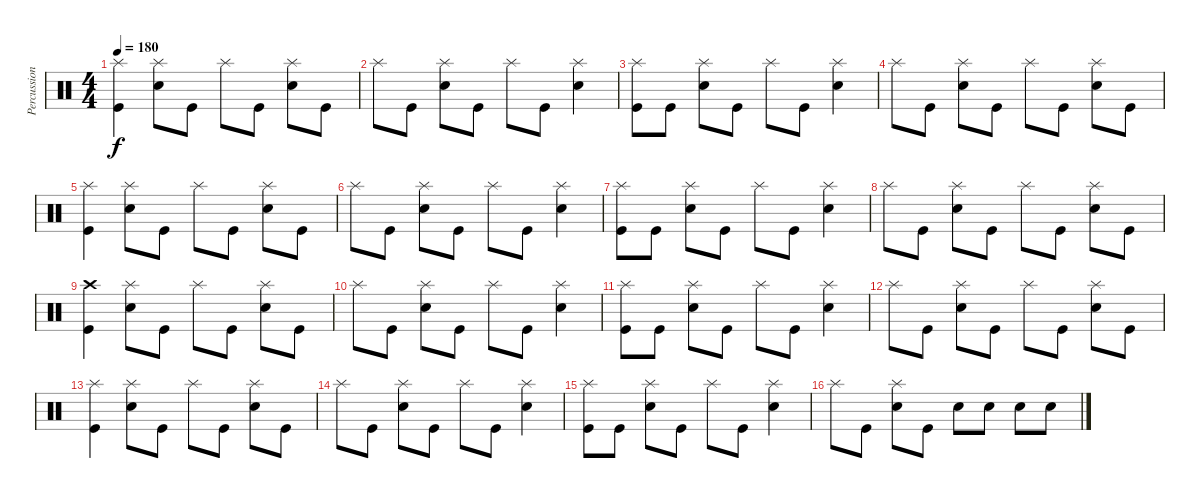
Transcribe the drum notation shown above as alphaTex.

\track ("Percussions" "Percussion") {instrument percussion}
\staff {score}
\articulation defaults
\ts (4 4)
\tempo 180
\clef neutral
\ks c
("Splash (hit)" "Kick (hit)").4{dy f} ("Splash (hit)" "Electric Snare (hit)").8 "Kick (hit)".8 "Splash (hit)".8 "Kick (hit)".8 ("Splash (hit)" "Electric Snare (hit)").8 "Kick (hit)".8 |
"Splash (hit)".8 "Kick (hit)".8 ("Splash (hit)" "Electric Snare (hit)").8 "Kick (hit)".8 "Splash (hit)".8 "Kick (hit)".8 ("Splash (hit)" "Electric Snare (hit)").4 |
("Splash (hit)" "Kick (hit)").8 "Kick (hit)".8 ("Splash (hit)" "Electric Snare (hit)").8 "Kick (hit)".8 "Splash (hit)".8 "Kick (hit)".8 ("Splash (hit)" "Electric Snare (hit)").4 |
"Splash (hit)".8 "Kick (hit)".8 ("Splash (hit)" "Electric Snare (hit)").8 "Kick (hit)".8 "Splash (hit)".8 "Kick (hit)".8 ("Splash (hit)" "Electric Snare (hit)").8 "Kick (hit)".8 |
("Splash (hit)" "Kick (hit)").4 ("Splash (hit)" "Electric Snare (hit)").8 "Kick (hit)".8 "Splash (hit)".8 "Kick (hit)".8 ("Splash (hit)" "Electric Snare (hit)").8 "Kick (hit)".8 |
"Splash (hit)".8 "Kick (hit)".8 ("Splash (hit)" "Electric Snare (hit)").8 "Kick (hit)".8 "Splash (hit)".8 "Kick (hit)".8 ("Splash (hit)" "Electric Snare (hit)").4 |
("Splash (hit)" "Kick (hit)").8 "Kick (hit)".8 ("Splash (hit)" "Electric Snare (hit)").8 "Kick (hit)".8 "Splash (hit)".8 "Kick (hit)".8 ("Splash (hit)" "Electric Snare (hit)").4 |
"Splash (hit)".8 "Kick (hit)".8 ("Splash (hit)" "Electric Snare (hit)").8 "Kick (hit)".8 "Splash (hit)".8 "Kick (hit)".8 ("Splash (hit)" "Electric Snare (hit)").8 "Kick (hit)".8 |
("Crash high (hit)" "Kick (hit)").4 ("Splash (hit)" "Electric Snare (hit)").8 "Kick (hit)".8 "Splash (hit)".8 "Kick (hit)".8 ("Splash (hit)" "Electric Snare (hit)").8 "Kick (hit)".8 |
"Splash (hit)".8 "Kick (hit)".8 ("Splash (hit)" "Electric Snare (hit)").8 "Kick (hit)".8 "Splash (hit)".8 "Kick (hit)".8 ("Splash (hit)" "Electric Snare (hit)").4 |
("Splash (hit)" "Kick (hit)").8 "Kick (hit)".8 ("Splash (hit)" "Electric Snare (hit)").8 "Kick (hit)".8 "Splash (hit)".8 "Kick (hit)".8 ("Splash (hit)" "Electric Snare (hit)").4 |
"Splash (hit)".8 "Kick (hit)".8 ("Splash (hit)" "Electric Snare (hit)").8 "Kick (hit)".8 "Splash (hit)".8 "Kick (hit)".8 ("Splash (hit)" "Electric Snare (hit)").8 "Kick (hit)".8 |
("Splash (hit)" "Kick (hit)").4 ("Splash (hit)" "Electric Snare (hit)").8 "Kick (hit)".8 "Splash (hit)".8 "Kick (hit)".8 ("Splash (hit)" "Electric Snare (hit)").8 "Kick (hit)".8 |
"Splash (hit)".8 "Kick (hit)".8 ("Splash (hit)" "Electric Snare (hit)").8 "Kick (hit)".8 "Splash (hit)".8 "Kick (hit)".8 ("Splash (hit)" "Electric Snare (hit)").4 |
("Splash (hit)" "Kick (hit)").8 "Kick (hit)".8 ("Splash (hit)" "Electric Snare (hit)").8 "Kick (hit)".8 "Splash (hit)".8 "Kick (hit)".8 ("Splash (hit)" "Electric Snare (hit)").4 |
"Splash (hit)".8 "Kick (hit)".8 ("Splash (hit)" "Electric Snare (hit)").8 "Kick (hit)".8 "Electric Snare (hit)".8 "Electric Snare (hit)".8 "Electric Snare (hit)".8 "Electric Snare (hit)".8
